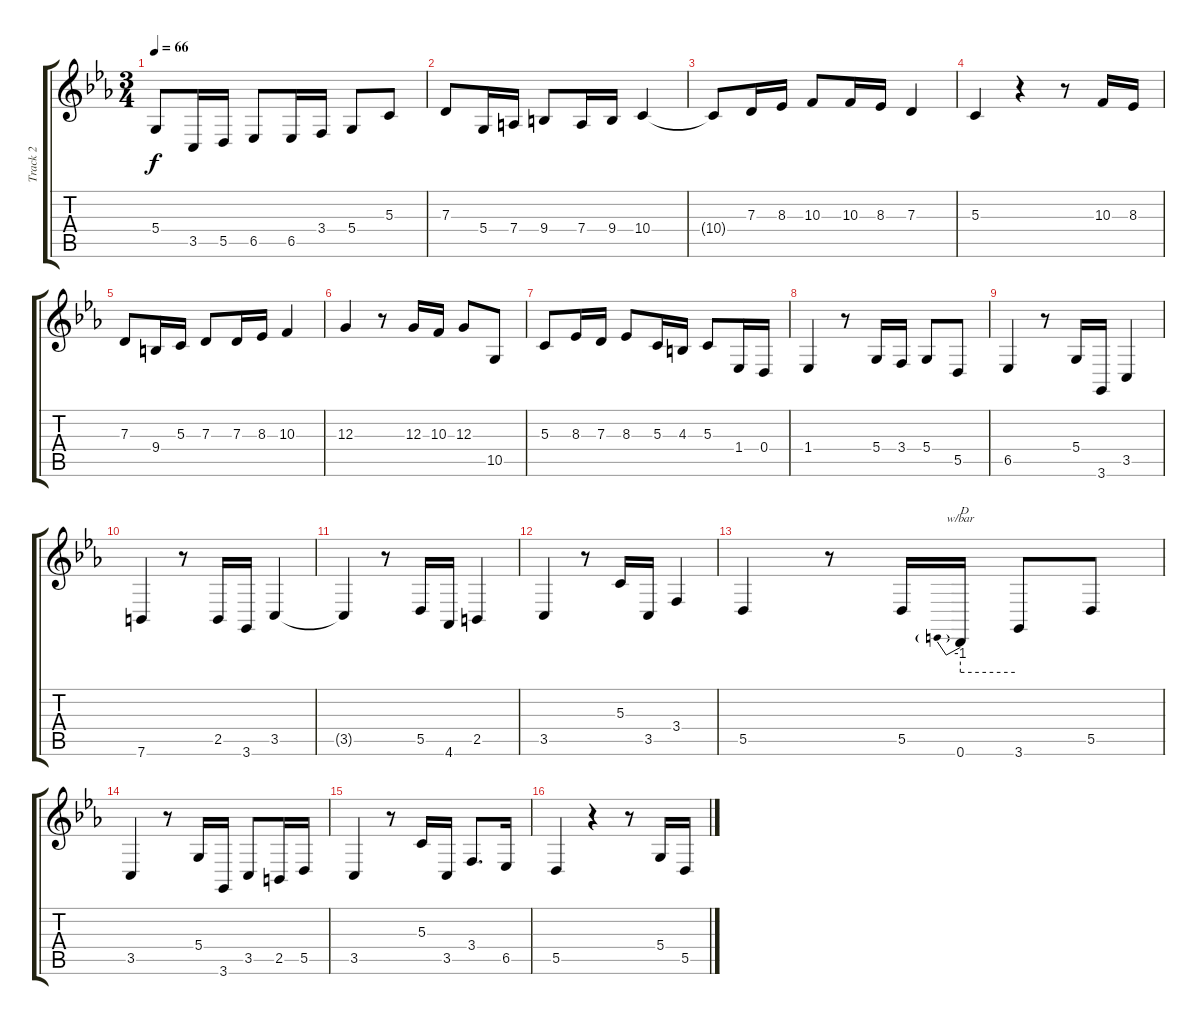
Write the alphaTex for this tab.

\track ("Track 2" "Track 2") {instrument churchorgan}
\staff {score tabs}
\tuning (E4 B3 G3 D3 A2 E2) {hide}
\ts (3 4)
\tempo 66
\clef g2
\ks cminor
5.4.8{dy f volume 14} 3.5.16 5.5.16 6.5.8 6.5.16 3.4.16 5.4.8 5.3.8 |
7.3.8 5.4.16 7.4.16 9.4.8 7.4.16 9.4.16 10.4.4 |
10.4{t}.8 7.3.16 8.3.16 10.3.8 10.3.16 8.3.16 7.3.4 |
5.3.4 r.4 r.8 10.3.16 8.3.16 |
7.3.8 9.4.16 5.3.16 7.3.8 7.3.16 8.3.16 10.3.4 |
12.3.4 r.8 12.3.16 10.3.16 12.3.8 10.5.8 |
5.3.8 8.3.16 7.3.16 8.3.8 5.3.16 4.3.16 5.3.8 1.4.16 0.4.16 |
1.4.4 r.8 5.4.16 3.4.16 5.4.8 5.5.8 |
6.5.4 r.8 5.4.16 3.6.16 3.5.4 |
7.6.4 r.8 2.5.16 3.6.16 3.5.4 |
3.5{t}.4 r.8 5.5.16 4.6.16 2.5.4 |
3.5.4 r.8 5.3.16 3.5.16 3.4.4 |
5.5.4 r.8 5.5.16 0.6.16{tbe (predive default 0 -4 60 -4) txt "D"} 3.6.8 5.5.8 |
3.5.4 r.8 5.4.16 3.6.16 3.5.8 2.5.16 5.5.16 |
3.5.4 r.8 5.3.16 3.5.16 3.4.8{d} 6.5.16 |
5.5.4 r.4 r.8 5.4.16 5.5.16
